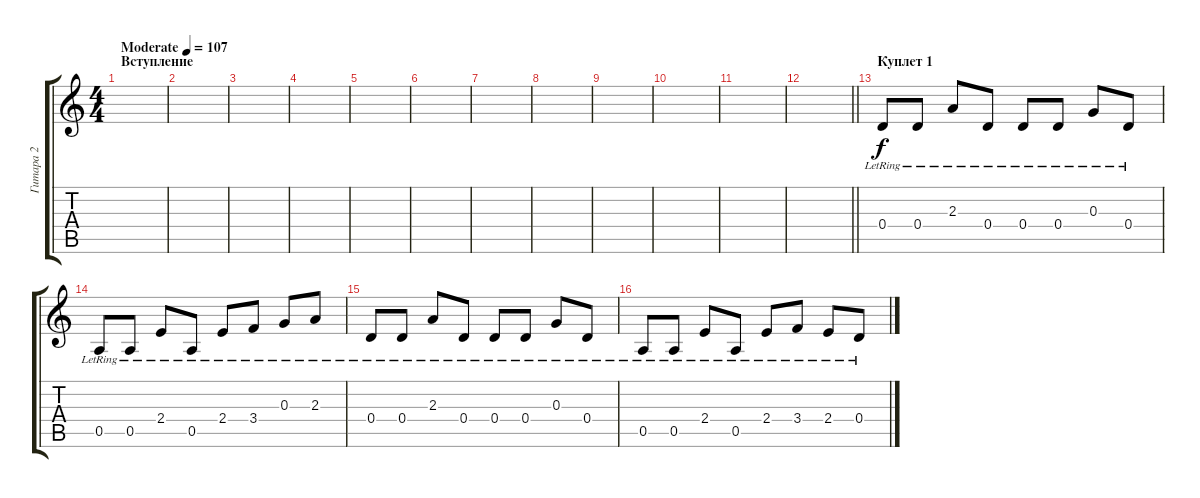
\track ("Гитара 2" "Гитара 2") {instrument electricguitarclean}
\staff {score tabs}
\tuning (E4 B3 G3 D3 A2 E2) {hide}
\ts (4 4)
\section ("" "Вступление")
\tempo (107 "Moderate")
\clef g2
\ks c
|
|
|
|
|
|
|
|
|
|
|
\barLineRight lightlight
|
\section ("" "Куплет 1")
0.4{lr}.8 0.4{lr}.8 2.3{lr}.8 0.4{lr}.8 0.4{lr}.8 0.4{lr}.8 0.3{lr}.8 0.4{lr}.8 |
0.5{lr}.8 0.5{lr}.8 2.4{lr}.8 0.5{lr}.8 2.4{lr}.8 3.4{lr}.8 0.3{lr}.8 2.3{lr}.8 |
0.4{lr}.8 0.4{lr}.8 2.3{lr}.8 0.4{lr}.8 0.4{lr}.8 0.4{lr}.8 0.3{lr}.8 0.4{lr}.8 |
0.5{lr}.8 0.5{lr}.8 2.4{lr}.8 0.5{lr}.8 2.4{lr}.8 3.4{lr}.8 2.4{lr}.8 0.4{lr}.8
